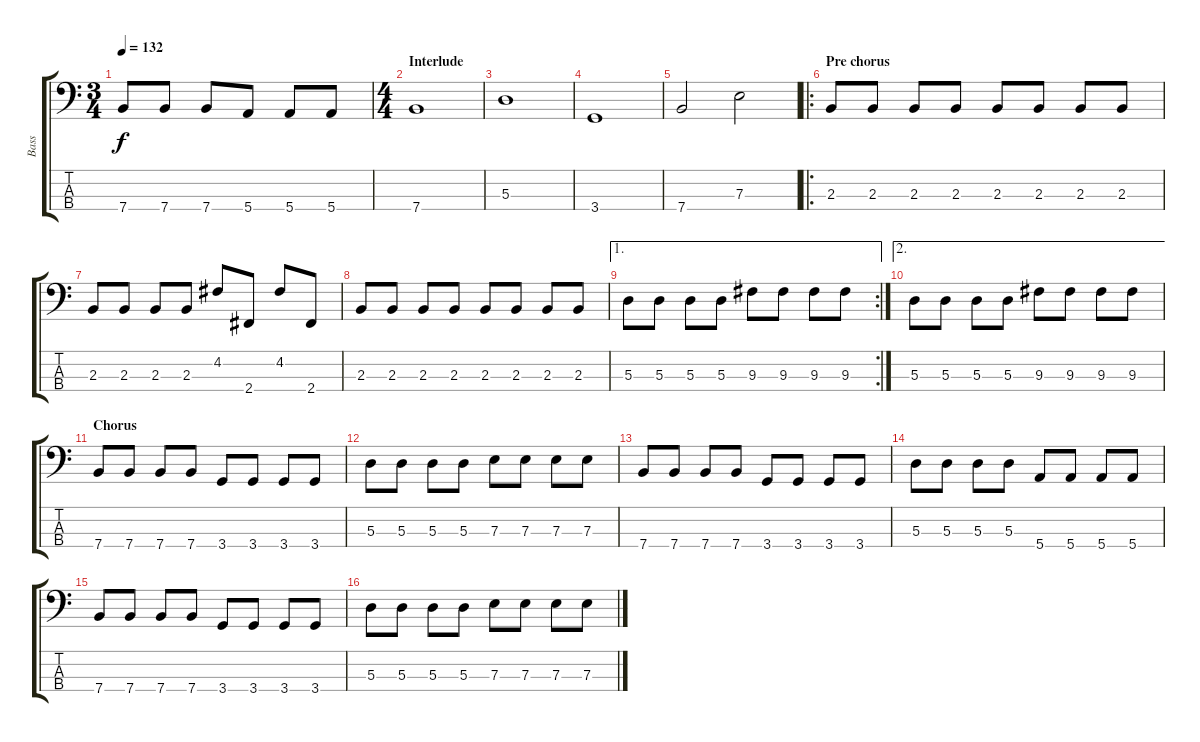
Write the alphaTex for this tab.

\track ("Bass" "Bass") {instrument electricbasspick}
\staff {score tabs}
\tuning (G2 D2 A1 E1) {hide}
\ts (3 4)
\tempo 132
\clef f4
\ks c
7.4.8{dy f} 7.4.8 7.4.8 5.4.8 5.4.8 5.4.8 |
\ts (4 4)
\section ("" "Interlude")
7.4.1 |
5.3.1 |
3.4.1 |
7.4.2 7.3.2 |
\ro
\section ("" "Pre chorus")
2.3.8 2.3.8 2.3.8 2.3.8 2.3.8 2.3.8 2.3.8 2.3.8 |
2.3.8 2.3.8 2.3.8 2.3.8 4.2.8 2.4.8 4.2.8 2.4.8 |
2.3.8 2.3.8 2.3.8 2.3.8 2.3.8 2.3.8 2.3.8 2.3.8 |
\ae 1
\rc 2
5.3.8 5.3.8 5.3.8 5.3.8 9.3.8 9.3.8 9.3.8 9.3.8 |
\ae 2
5.3.8 5.3.8 5.3.8 5.3.8 9.3.8 9.3.8 9.3.8 9.3.8 |
\section ("" "Chorus")
7.4.8 7.4.8 7.4.8 7.4.8 3.4.8 3.4.8 3.4.8 3.4.8 |
5.3.8 5.3.8 5.3.8 5.3.8 7.3.8 7.3.8 7.3.8 7.3.8 |
7.4.8 7.4.8 7.4.8 7.4.8 3.4.8 3.4.8 3.4.8 3.4.8 |
5.3.8 5.3.8 5.3.8 5.3.8 5.4.8 5.4.8 5.4.8 5.4.8 |
7.4.8 7.4.8 7.4.8 7.4.8 3.4.8 3.4.8 3.4.8 3.4.8 |
5.3.8 5.3.8 5.3.8 5.3.8 7.3.8 7.3.8 7.3.8 7.3.8
